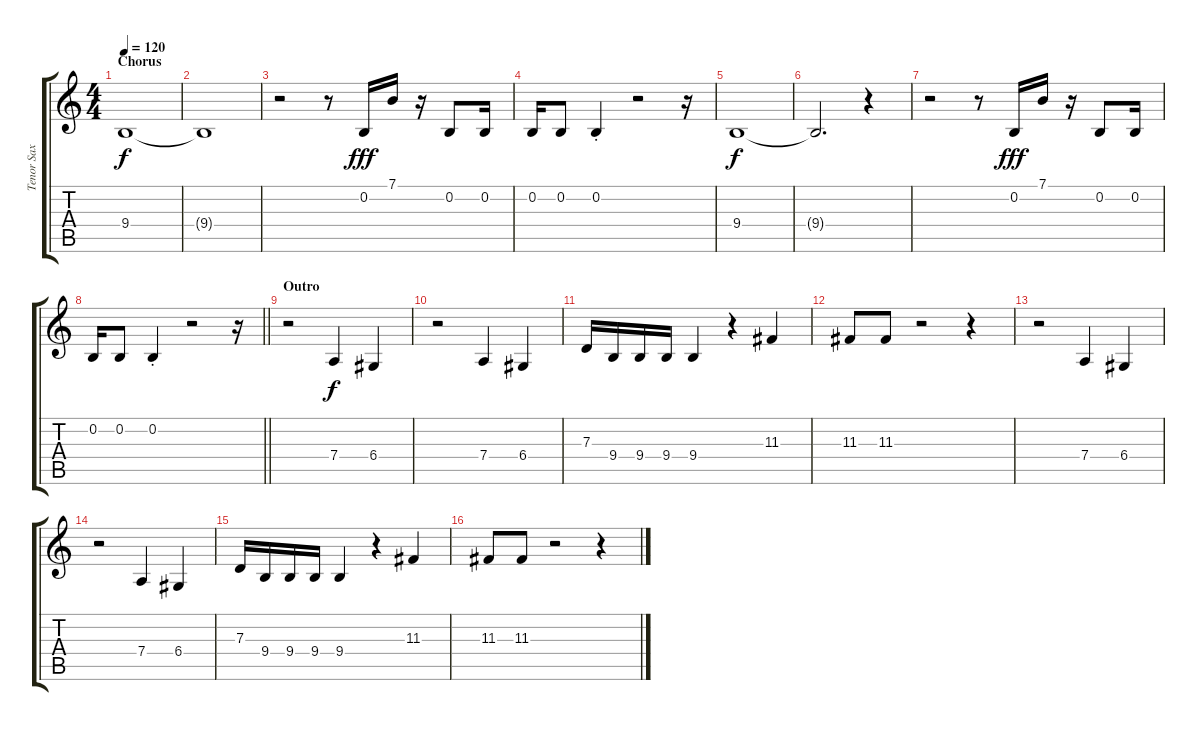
\track ("Tenor Sax" "Tenor Sax") {instrument tenorsax}
\staff {score tabs}
\tuning (E4 B3 G3 D3 A2 E2) {hide}
\ts (4 4)
\section ("" "Chorus")
\tempo 120
\clef g2
\ks c
9.4.1{dy f} |
9.4{t}.1 |
r.2 r.8 0.2.16{dy fff} 7.1.16 r.16 0.2.8 0.2.16 |
0.2.16 0.2.8 0.2{st}.4 r.2 r.16 |
9.4.1{dy f} |
9.4{t}.2{d} r.4 |
r.2 r.8 0.2.16{dy fff} 7.1.16 r.16 0.2.8 0.2.16 |
\barLineRight lightlight
0.2.16 0.2.8 0.2{st}.4 r.2 r.16 |
\section ("" "Outro")
r.2 7.4.4{dy f} 6.4.4 |
r.2 7.4.4 6.4.4 |
7.3.16 9.4.16 9.4.16 9.4.16 9.4.4 r.4 11.3.4 |
11.3.8 11.3.8 r.2 r.4 |
r.2 7.4.4 6.4.4 |
r.2 7.4.4 6.4.4 |
7.3.16 9.4.16 9.4.16 9.4.16 9.4.4 r.4 11.3.4 |
11.3.8 11.3.8 r.2 r.4
